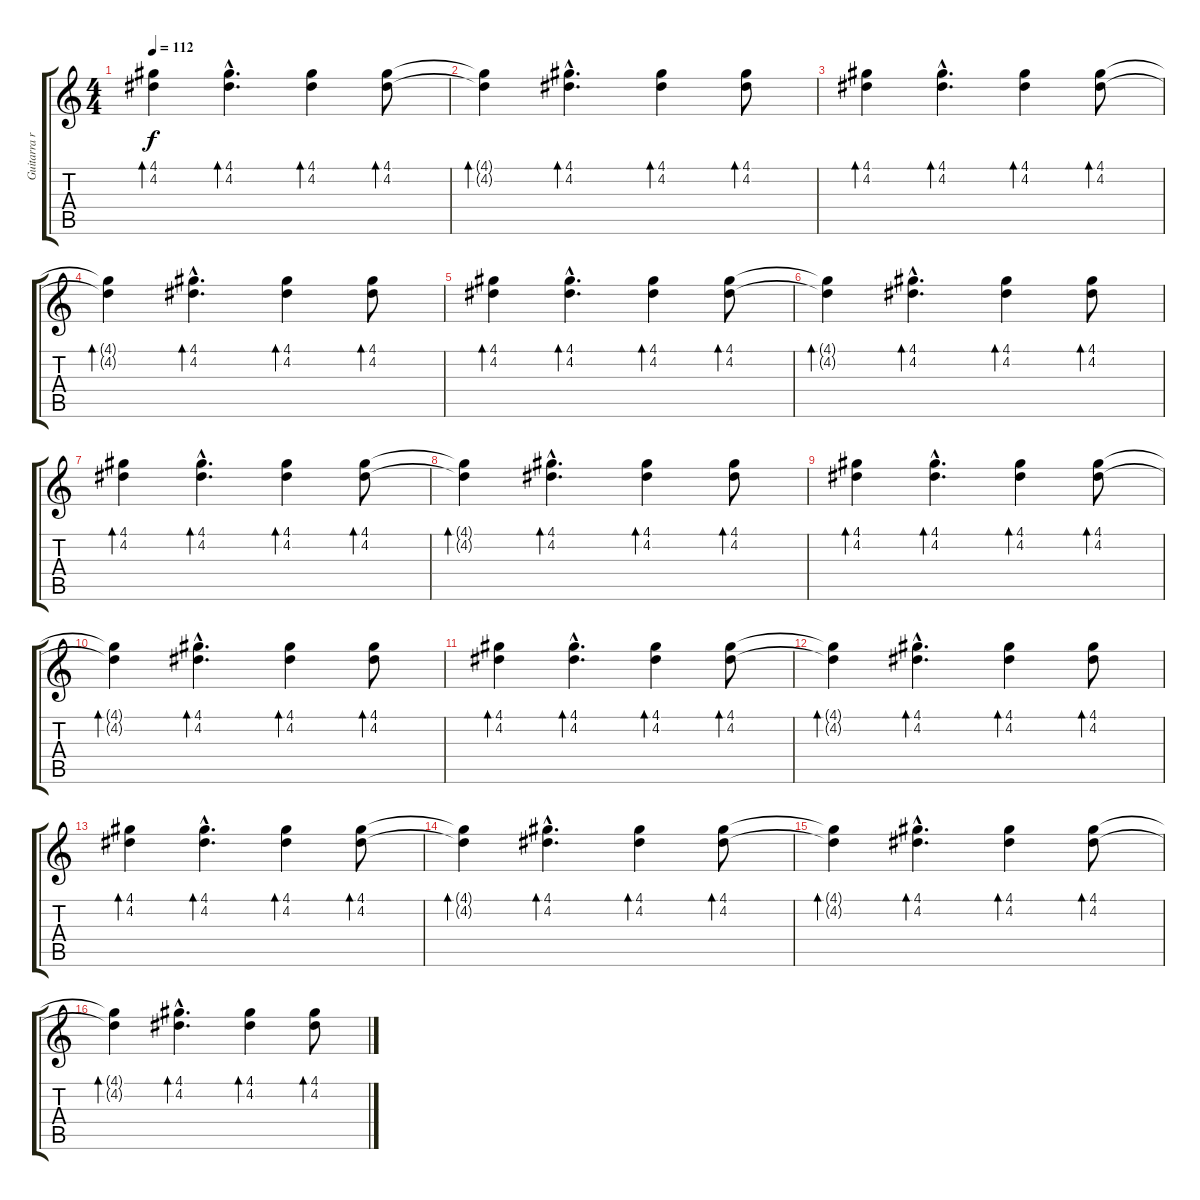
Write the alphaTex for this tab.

\track ("Guitarra rit." "Guitarra r") {instrument acousticguitarsteel}
\staff {score tabs}
\tuning (E4 B3 G3 D3 A2 E2) {hide}
\ts (4 4)
\tempo 112
\clef g2
\ks c
(4.1{t} 4.2{t}).4{bd 120 dy f} (4.1{hac} 4.2{hac}).4{d bd 120} (4.1 4.2).4{bd 120} (4.1 4.2).8{bd 120} |
(4.1{t} 4.2{t}).4{bd 120} (4.1{hac} 4.2{hac}).4{d bd 120} (4.1 4.2).4{bd 120} (4.1 4.2).8{bd 120} |
(4.1 4.2).4{bd 120} (4.1{hac} 4.2{hac}).4{d bd 120} (4.1 4.2).4{bd 120} (4.1 4.2).8{bd 120} |
(4.1{t} 4.2{t}).4{bd 120} (4.1{hac} 4.2{hac}).4{d bd 120} (4.1 4.2).4{bd 120} (4.1 4.2).8{bd 120} |
(4.1 4.2).4{bd 120} (4.1{hac} 4.2{hac}).4{d bd 120} (4.1 4.2).4{bd 120} (4.1 4.2).8{bd 120} |
(4.1{t} 4.2{t}).4{bd 120} (4.1{hac} 4.2{hac}).4{d bd 120} (4.1 4.2).4{bd 120} (4.1 4.2).8{bd 120} |
(4.1 4.2).4{bd 120} (4.1{hac} 4.2{hac}).4{d bd 120} (4.1 4.2).4{bd 120} (4.1 4.2).8{bd 120} |
(4.1{t} 4.2{t}).4{bd 120} (4.1{hac} 4.2{hac}).4{d bd 120} (4.1 4.2).4{bd 120} (4.1 4.2).8{bd 120} |
(4.1 4.2).4{bd 120} (4.1{hac} 4.2{hac}).4{d bd 120} (4.1 4.2).4{bd 120} (4.1 4.2).8{bd 120} |
(4.1{t} 4.2{t}).4{bd 120} (4.1{hac} 4.2{hac}).4{d bd 120} (4.1 4.2).4{bd 120} (4.1 4.2).8{bd 120} |
(4.1 4.2).4{bd 120} (4.1{hac} 4.2{hac}).4{d bd 120} (4.1 4.2).4{bd 120} (4.1 4.2).8{bd 120} |
(4.1{t} 4.2{t}).4{bd 120} (4.1{hac} 4.2{hac}).4{d bd 120} (4.1 4.2).4{bd 120} (4.1 4.2).8{bd 120} |
(4.1 4.2).4{bd 120} (4.1{hac} 4.2{hac}).4{d bd 120} (4.1 4.2).4{bd 120} (4.1 4.2).8{bd 120} |
(4.1{t} 4.2{t}).4{bd 120} (4.1{hac} 4.2{hac}).4{d bd 120} (4.1 4.2).4{bd 120} (4.1 4.2).8{bd 120} |
(4.1{t} 4.2{t}).4{bd 120} (4.1{hac} 4.2{hac}).4{d bd 120} (4.1 4.2).4{bd 120} (4.1 4.2).8{bd 120} |
(4.1{t} 4.2{t}).4{bd 120} (4.1{hac} 4.2{hac}).4{d bd 120} (4.1 4.2).4{bd 120} (4.1 4.2).8{bd 120}
